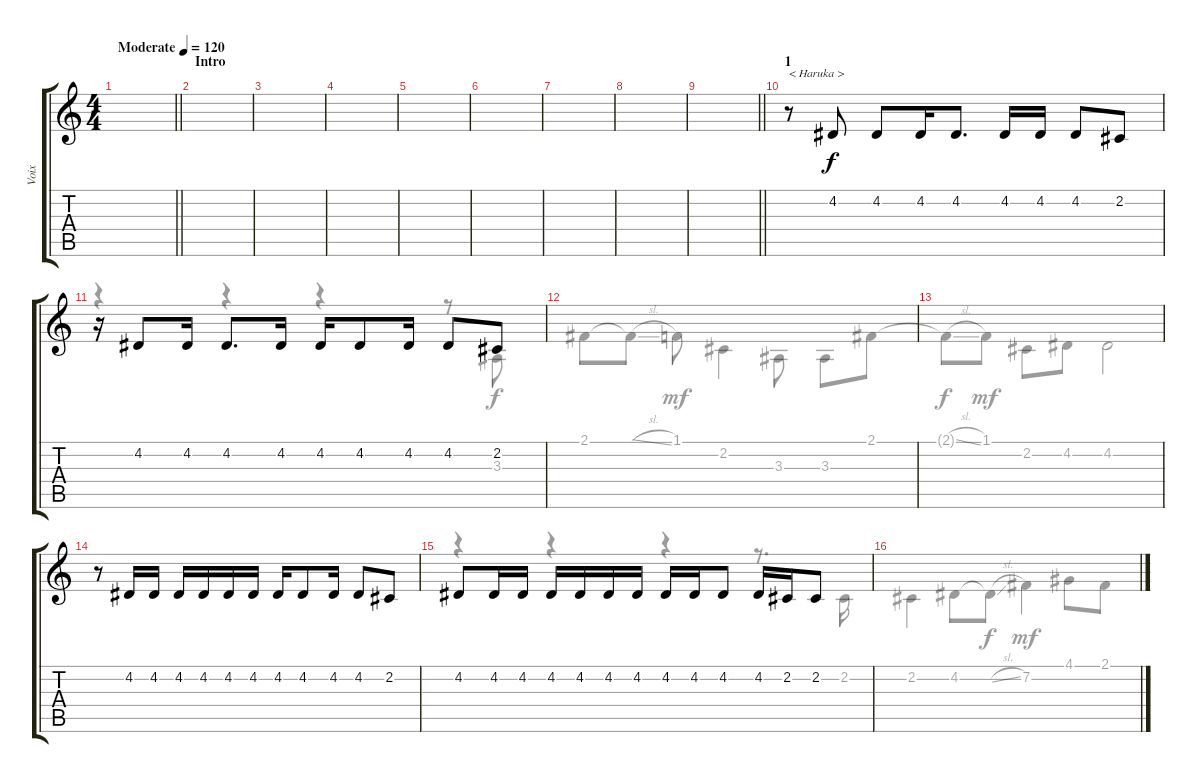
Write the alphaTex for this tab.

\track ("Voix" "Voix") {instrument clarinet}
\staff {score tabs}
\tuning (E4 B3 G3 D3 A2 E2) {hide}
\voice
\ts (4 4)
\tempo (120 "Moderate")
\clef g2
\barLineRight lightlight
\ks c
|
\section ("" "Intro")
|
|
|
|
|
|
|
\barLineRight lightlight
|
\section ("" "1")
r.8{txt "< Haruka >"} 4.2.8 4.2.8 4.2.16 4.2.8{d} 4.2.16 4.2.16 4.2.8 2.2.8 |
r.16 4.2.8 4.2.16 4.2.8{d} 4.2.16 4.2.16 4.2.8 4.2.16 4.2.8 2.2.8 |
|
|
r.8 4.2.16 4.2.16 4.2.16 4.2.16 4.2.16 4.2.16 4.2.16 4.2.8 4.2.16 4.2.8 2.2.8 |
4.2.8 4.2.16 4.2.16 4.2.16 4.2.16 4.2.16 4.2.16 4.2.16 4.2.16 4.2.8 4.2.16 2.2.16 2.2.8 |
\voice
\clef g2
\ottava regular
\simile none
\barLineRight lightlight
\ks c
|
|
|
|
|
|
|
|
\barLineRight lightlight
|
|
r.4 r.4 r.4 r.8 3.3.8 |
2.1.8 2.1{sl t}.8{dy f} 1.1.8{dy mf} 2.2.4 3.3.8 3.3.8 2.1.8 |
2.1{sl t}.8{dy f} 1.1.8{dy mf} 2.2.8 4.2.8 4.2.2 |
|
r.4 r.4 r.4 r.8{d} 2.2.16 |
2.2.4 4.2.8 4.2{sl t}.8{dy f} 7.2.4{dy mf} 4.1.8 2.1.8
